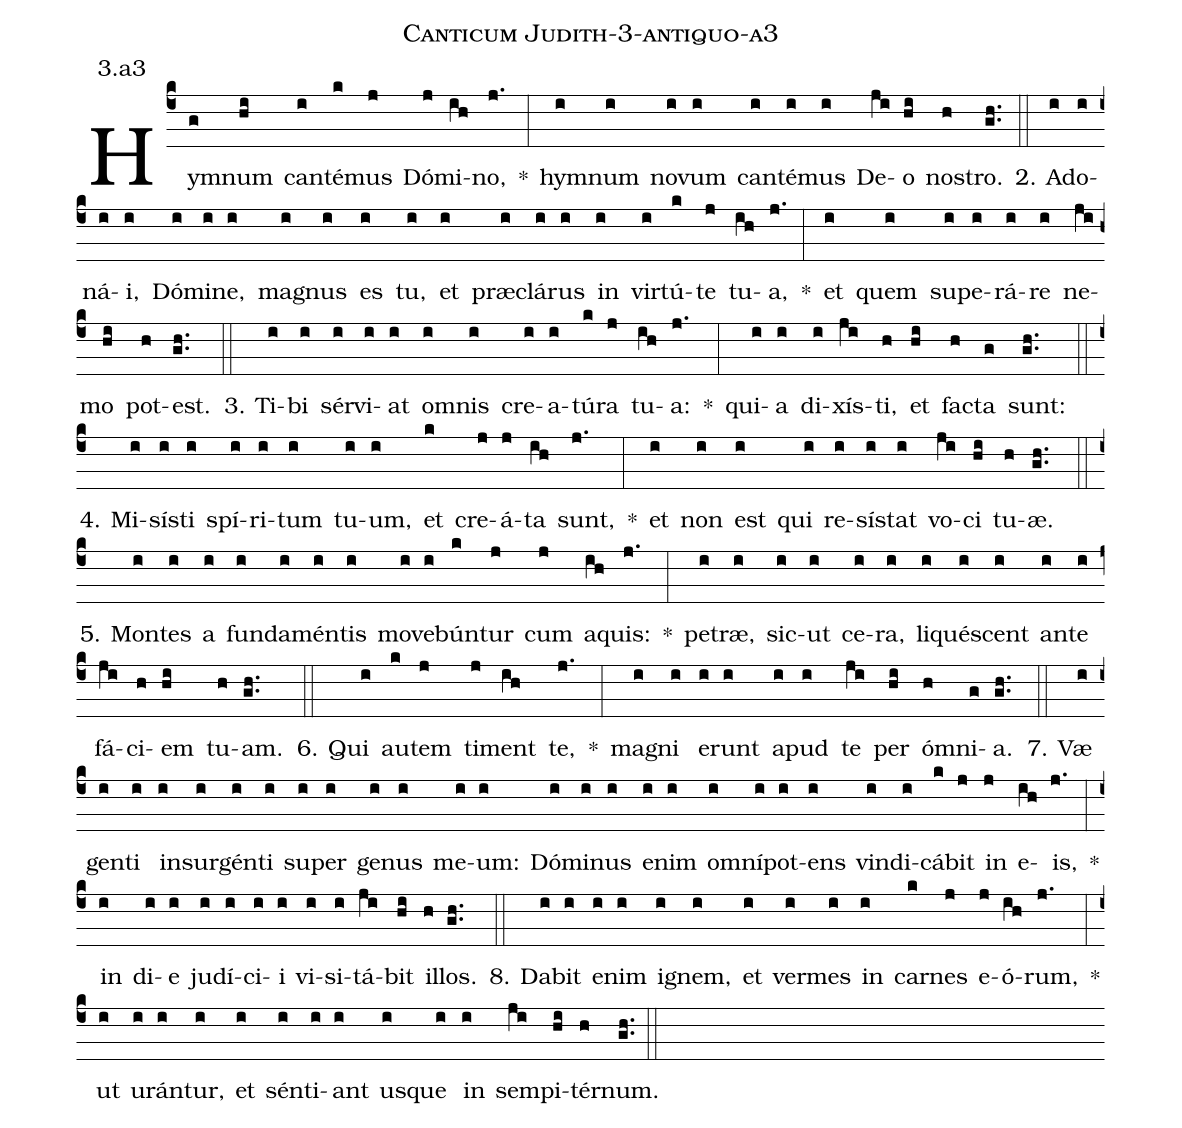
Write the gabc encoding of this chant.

name: Canticum Judith-3-antiquo-a3;
annotation: 3.a3;
%%
(c4)Hym(g)num(hi) can(i)té(k)mus(j) Dó(j)mi(ih)no,(j.) *(:) hym(i)num(i) no(i)vum(i) can(i)té(i)mus(i) De(ji)o(hi) nos(h)tro.(gh..) (::)
2. A(i)do(i)ná(i)i,(i) Dó(i)mi(i)ne,(i) ma(i)gnus(i) es(i) tu,(i) et(i) præ(i)clá(i)rus(i) in(i) vir(i)tú(k)te(j) tu(ih)a,(j.) *(:) et(i) quem(i) su(i)pe(i)rá(i)re(i) ne(ji)mo(hi) pot(h)est.(gh..) (::)
3. Ti(i)bi(i) sér(i)vi(i)at(i) om(i)nis(i) cre(i)a(i)tú(k)ra(j) tu(ih)a:(j.) *(:) qui(i)a(i) di(i)xís(ji)ti,(h) et(hi) fac(h)ta(g) sunt:(gh..) (::)
4. Mi(i)sís(i)ti(i) spí(i)ri(i)tum(i) tu(i)um,(i) et(k) cre(j)á(j)ta(ih) sunt,(j.) *(:) et(i) non(i) est(i) qui(i) re(i)sís(i)tat(i) vo(ji)ci(hi) tu(h)æ.(gh..) (::)
5. Mon(i)tes(i) a(i) fun(i)da(i)mén(i)tis(i) mo(i)ve(i)bún(k)tur(j) cum(j) a(ih)quis:(j.) *(:) pe(i)træ,(i) sic(i)ut(i) ce(i)ra,(i) li(i)qué(i)scent(i) an(i)te(i) fá(ji)ci(h)em(hi) tu(h)am.(gh..) (::)
6. Qui(i) au(k)tem(j) ti(j)ment(ih) te,(j.) *(:) ma(i)gni(i) e(i)runt(i) a(i)pud(i) te(ji) per(hi) óm(h)ni(g)a.(gh..) (::)
7. Væ(i) gen(i)ti(i) in(i)sur(i)gén(i)ti(i) su(i)per(i) ge(i)nus(i) me(i)um:(i) Dó(i)mi(i)nus(i) e(i)nim(i) om(i)ní(i)pot(i)ens(i) vin(i)di(i)cá(k)bit(j) in(j) e(ih)is,(j.) *(:) in(i) di(i)e(i) ju(i)dí(i)ci(i)i(i) vi(i)si(i)tá(ji)bit(hi) il(h)los.(gh..) (::)
8. Da(i)bit(i) e(i)nim(i) i(i)gnem,(i) et(i) ver(i)mes(i) in(i) car(k)nes(j) e(j)ó(ih)rum,(j.) *(:) ut(i) u(i)rán(i)tur,(i) et(i) sén(i)ti(i)ant(i) us(i)que(i) in(i) sem(ji)pi(hi)tér(h)num.(gh..) (::)
